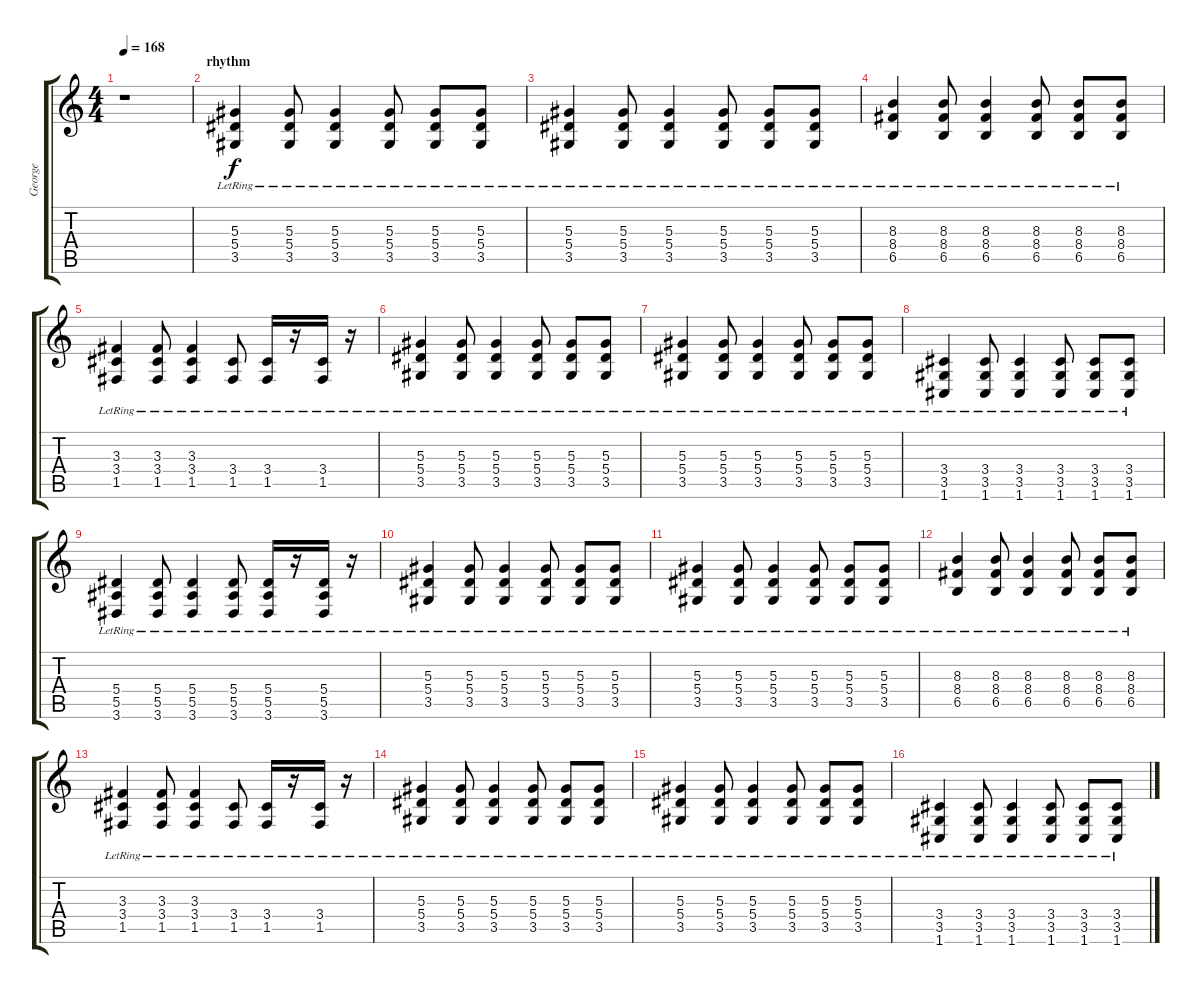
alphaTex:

\track ("George" "George") {instrument distortionguitar}
\staff {score tabs}
\tuning (C4 G3 Eb3 Bb2 F2 C2) {hide}
\ts (4 4)
\tempo 168
\clef g2
\ks c
r.1{dy f} |
\section ("" "rhythm")
(5.3{lr} 5.4{lr} 3.5{lr}).4 (5.3{lr} 5.4{lr} 3.5{lr}).8 (5.3{lr} 5.4{lr} 3.5{lr}).4 (5.3{lr} 5.4{lr} 3.5{lr}).8 (5.3{lr} 5.4{lr} 3.5{lr}).8 (5.3{lr} 5.4{lr} 3.5{lr}).8 |
(5.3{lr} 5.4{lr} 3.5{lr}).4 (5.3{lr} 5.4{lr} 3.5{lr}).8 (5.3{lr} 5.4{lr} 3.5{lr}).4 (5.3{lr} 5.4{lr} 3.5{lr}).8 (5.3{lr} 5.4{lr} 3.5{lr}).8 (5.3{lr} 5.4{lr} 3.5{lr}).8 |
(8.3{lr} 8.4{lr} 6.5{lr}).4 (8.3{lr} 8.4{lr} 6.5{lr}).8 (8.3{lr} 8.4{lr} 6.5{lr}).4 (8.3{lr} 8.4{lr} 6.5{lr}).8 (8.3{lr} 8.4{lr} 6.5{lr}).8 (8.3{lr} 8.4{lr} 6.5{lr}).8 |
(3.3{lr} 3.4{lr} 1.5{lr}).4 (3.3{lr} 3.4{lr} 1.5{lr}).8 (3.3 3.4{lr} 1.5{lr}).4 (3.4{lr} 1.5{lr}).8 (3.4{lr} 1.5{lr}).16 r.16 (3.4{lr} 1.5{lr}).16 r.16 |
(5.3{lr} 5.4{lr} 3.5{lr}).4 (5.3{lr} 5.4{lr} 3.5{lr}).8 (5.3{lr} 5.4{lr} 3.5{lr}).4 (5.3{lr} 5.4{lr} 3.5{lr}).8 (5.3{lr} 5.4{lr} 3.5{lr}).8 (5.3{lr} 5.4{lr} 3.5{lr}).8 |
(5.3{lr} 5.4{lr} 3.5{lr}).4 (5.3{lr} 5.4{lr} 3.5{lr}).8 (5.3{lr} 5.4{lr} 3.5{lr}).4 (5.3{lr} 5.4{lr} 3.5{lr}).8 (5.3{lr} 5.4{lr} 3.5{lr}).8 (5.3 5.4{lr} 3.5{lr}).8 |
(3.4{lr} 3.5{lr} 1.6{lr}).4 (3.4{lr} 3.5{lr} 1.6{lr}).8 (3.4{lr} 3.5{lr} 1.6{lr}).4 (3.4{lr} 3.5{lr} 1.6{lr}).8 (3.4{lr} 3.5{lr} 1.6{lr}).8 (3.4{lr} 3.5{lr} 1.6{lr}).8 |
(5.4{lr} 5.5{lr} 3.6{lr}).4 (5.4{lr} 5.5{lr} 3.6{lr}).8 (5.4{lr} 5.5{lr} 3.6{lr}).4 (5.4{lr} 5.5{lr} 3.6{lr}).8 (5.4{lr} 5.5{lr} 3.6{lr}).16 r.16 (5.4{lr} 5.5{lr} 3.6).16 r.16 |
(5.3{lr} 5.4{lr} 3.5{lr}).4 (5.3{lr} 5.4{lr} 3.5{lr}).8 (5.3{lr} 5.4{lr} 3.5{lr}).4 (5.3{lr} 5.4{lr} 3.5{lr}).8 (5.3{lr} 5.4{lr} 3.5{lr}).8 (5.3{lr} 5.4{lr} 3.5{lr}).8 |
(5.3{lr} 5.4{lr} 3.5{lr}).4 (5.3{lr} 5.4{lr} 3.5{lr}).8 (5.3{lr} 5.4{lr} 3.5{lr}).4 (5.3{lr} 5.4{lr} 3.5{lr}).8 (5.3{lr} 5.4{lr} 3.5{lr}).8 (5.3{lr} 5.4{lr} 3.5{lr}).8 |
(8.3{lr} 8.4{lr} 6.5{lr}).4 (8.3{lr} 8.4{lr} 6.5{lr}).8 (8.3{lr} 8.4{lr} 6.5{lr}).4 (8.3{lr} 8.4{lr} 6.5{lr}).8 (8.3{lr} 8.4{lr} 6.5{lr}).8 (8.3{lr} 8.4{lr} 6.5{lr}).8 |
(3.3{lr} 3.4{lr} 1.5{lr}).4 (3.3{lr} 3.4{lr} 1.5{lr}).8 (3.3 3.4{lr} 1.5{lr}).4 (3.4{lr} 1.5{lr}).8 (3.4{lr} 1.5{lr}).16 r.16 (3.4{lr} 1.5{lr}).16 r.16 |
(5.3{lr} 5.4{lr} 3.5{lr}).4 (5.3{lr} 5.4{lr} 3.5{lr}).8 (5.3{lr} 5.4{lr} 3.5{lr}).4 (5.3{lr} 5.4{lr} 3.5{lr}).8 (5.3{lr} 5.4{lr} 3.5{lr}).8 (5.3{lr} 5.4{lr} 3.5{lr}).8 |
(5.3{lr} 5.4{lr} 3.5{lr}).4 (5.3{lr} 5.4{lr} 3.5{lr}).8 (5.3{lr} 5.4{lr} 3.5{lr}).4 (5.3{lr} 5.4{lr} 3.5{lr}).8 (5.3{lr} 5.4{lr} 3.5{lr}).8 (5.3 5.4{lr} 3.5{lr}).8 |
(3.4{lr} 3.5{lr} 1.6{lr}).4 (3.4{lr} 3.5{lr} 1.6{lr}).8 (3.4{lr} 3.5{lr} 1.6{lr}).4 (3.4{lr} 3.5{lr} 1.6{lr}).8 (3.4{lr} 3.5{lr} 1.6{lr}).8 (3.4{lr} 3.5{lr} 1.6{lr}).8
